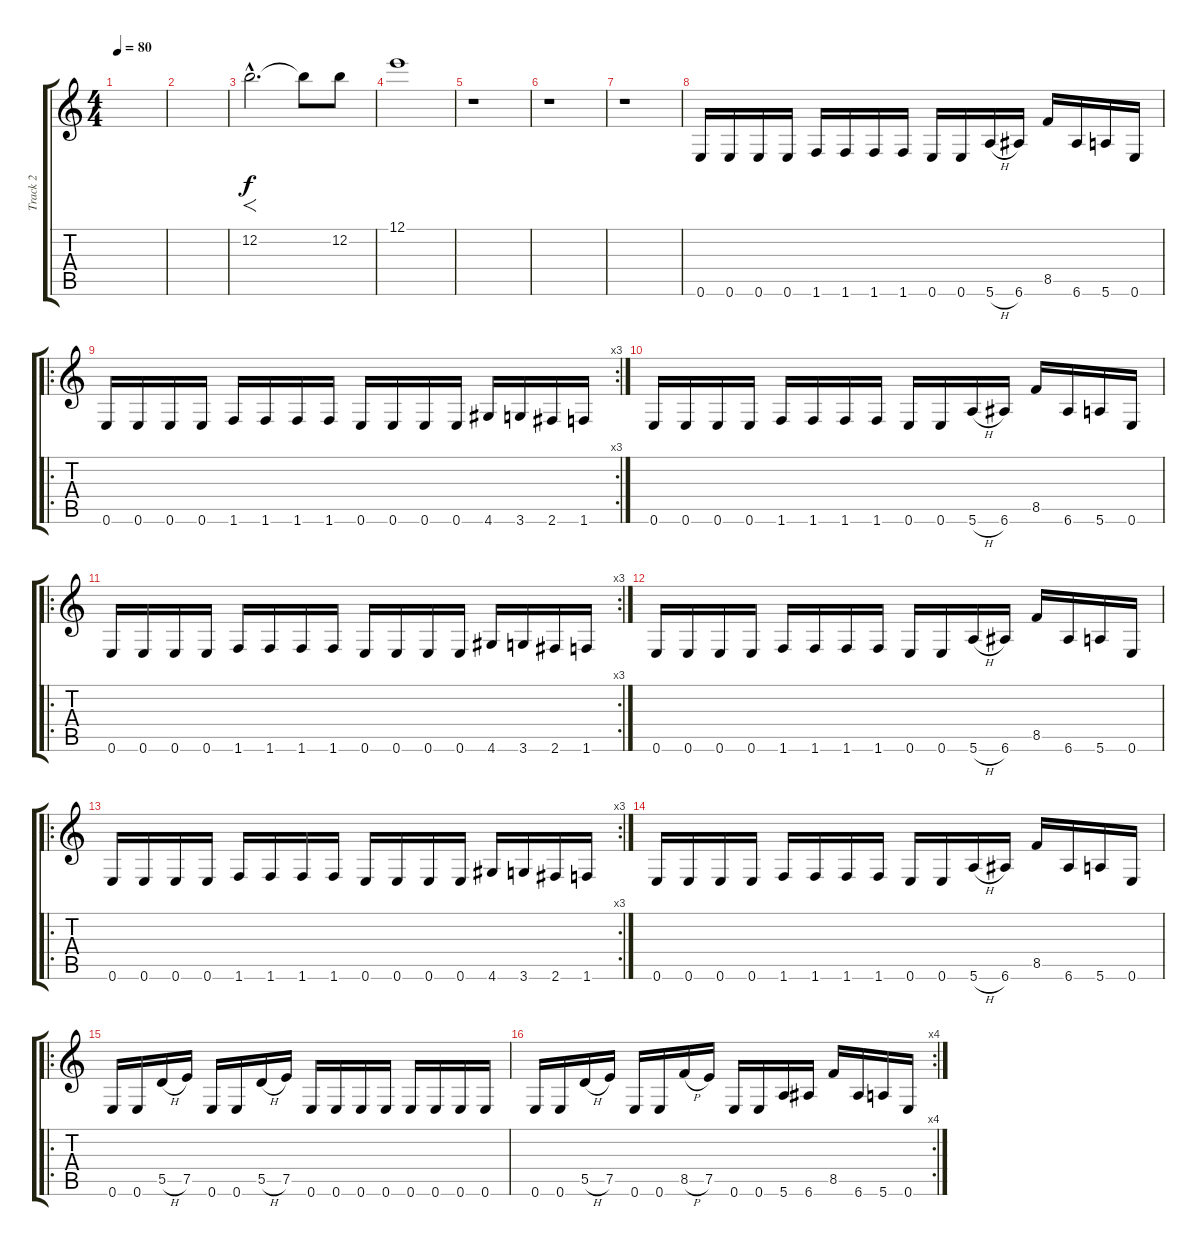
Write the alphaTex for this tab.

\track ("Track 2" "Track 2") {instrument overdrivenguitar}
\staff {score tabs}
\tuning (E4 B3 G3 D3 A2 E2) {hide}
\ts (4 4)
\tempo 80
\clef g2
\ks c
|
|
12.2{hac}.2{f d} 12.2{t}.8 12.2.8 |
12.1.1 |
r.1 |
r.1 |
r.1 |
0.6.16 0.6.16 0.6.16 0.6.16 1.6.16 1.6.16 1.6.16 1.6.16 0.6.16 0.6.16 5.6{h}.16 6.6.16 8.5.16 6.6.16 5.6.16 0.6.16 |
\ro
\rc 3
0.6.16 0.6.16 0.6.16 0.6.16 1.6.16 1.6.16 1.6.16 1.6.16 0.6.16 0.6.16 0.6.16 0.6.16 4.6.16 3.6.16 2.6.16 1.6.16 |
0.6.16 0.6.16 0.6.16 0.6.16 1.6.16 1.6.16 1.6.16 1.6.16 0.6.16 0.6.16 5.6{h}.16 6.6.16 8.5.16 6.6.16 5.6.16 0.6.16 |
\ro
\rc 3
0.6.16 0.6.16 0.6.16 0.6.16 1.6.16 1.6.16 1.6.16 1.6.16 0.6.16 0.6.16 0.6.16 0.6.16 4.6.16 3.6.16 2.6.16 1.6.16 |
0.6.16 0.6.16 0.6.16 0.6.16 1.6.16 1.6.16 1.6.16 1.6.16 0.6.16 0.6.16 5.6{h}.16 6.6.16 8.5.16 6.6.16 5.6.16 0.6.16 |
\ro
\rc 3
0.6.16 0.6.16 0.6.16 0.6.16 1.6.16 1.6.16 1.6.16 1.6.16 0.6.16 0.6.16 0.6.16 0.6.16 4.6.16 3.6.16 2.6.16 1.6.16 |
0.6.16 0.6.16 0.6.16 0.6.16 1.6.16 1.6.16 1.6.16 1.6.16 0.6.16 0.6.16 5.6{h}.16 6.6.16 8.5.16 6.6.16 5.6.16 0.6.16 |
\ro
0.6.16 0.6.16 5.5{h}.16 7.5.16 0.6.16 0.6.16 5.5{h}.16 7.5.16 0.6.16 0.6.16 0.6.16 0.6.16 0.6.16 0.6.16 0.6.16 0.6.16 |
\rc 4
0.6.16 0.6.16 5.5{h}.16 7.5.16 0.6.16 0.6.16 8.5{h}.16 7.5.16 0.6.16 0.6.16 5.6.16 6.6.16 8.5.16 6.6.16 5.6.16 0.6.16
